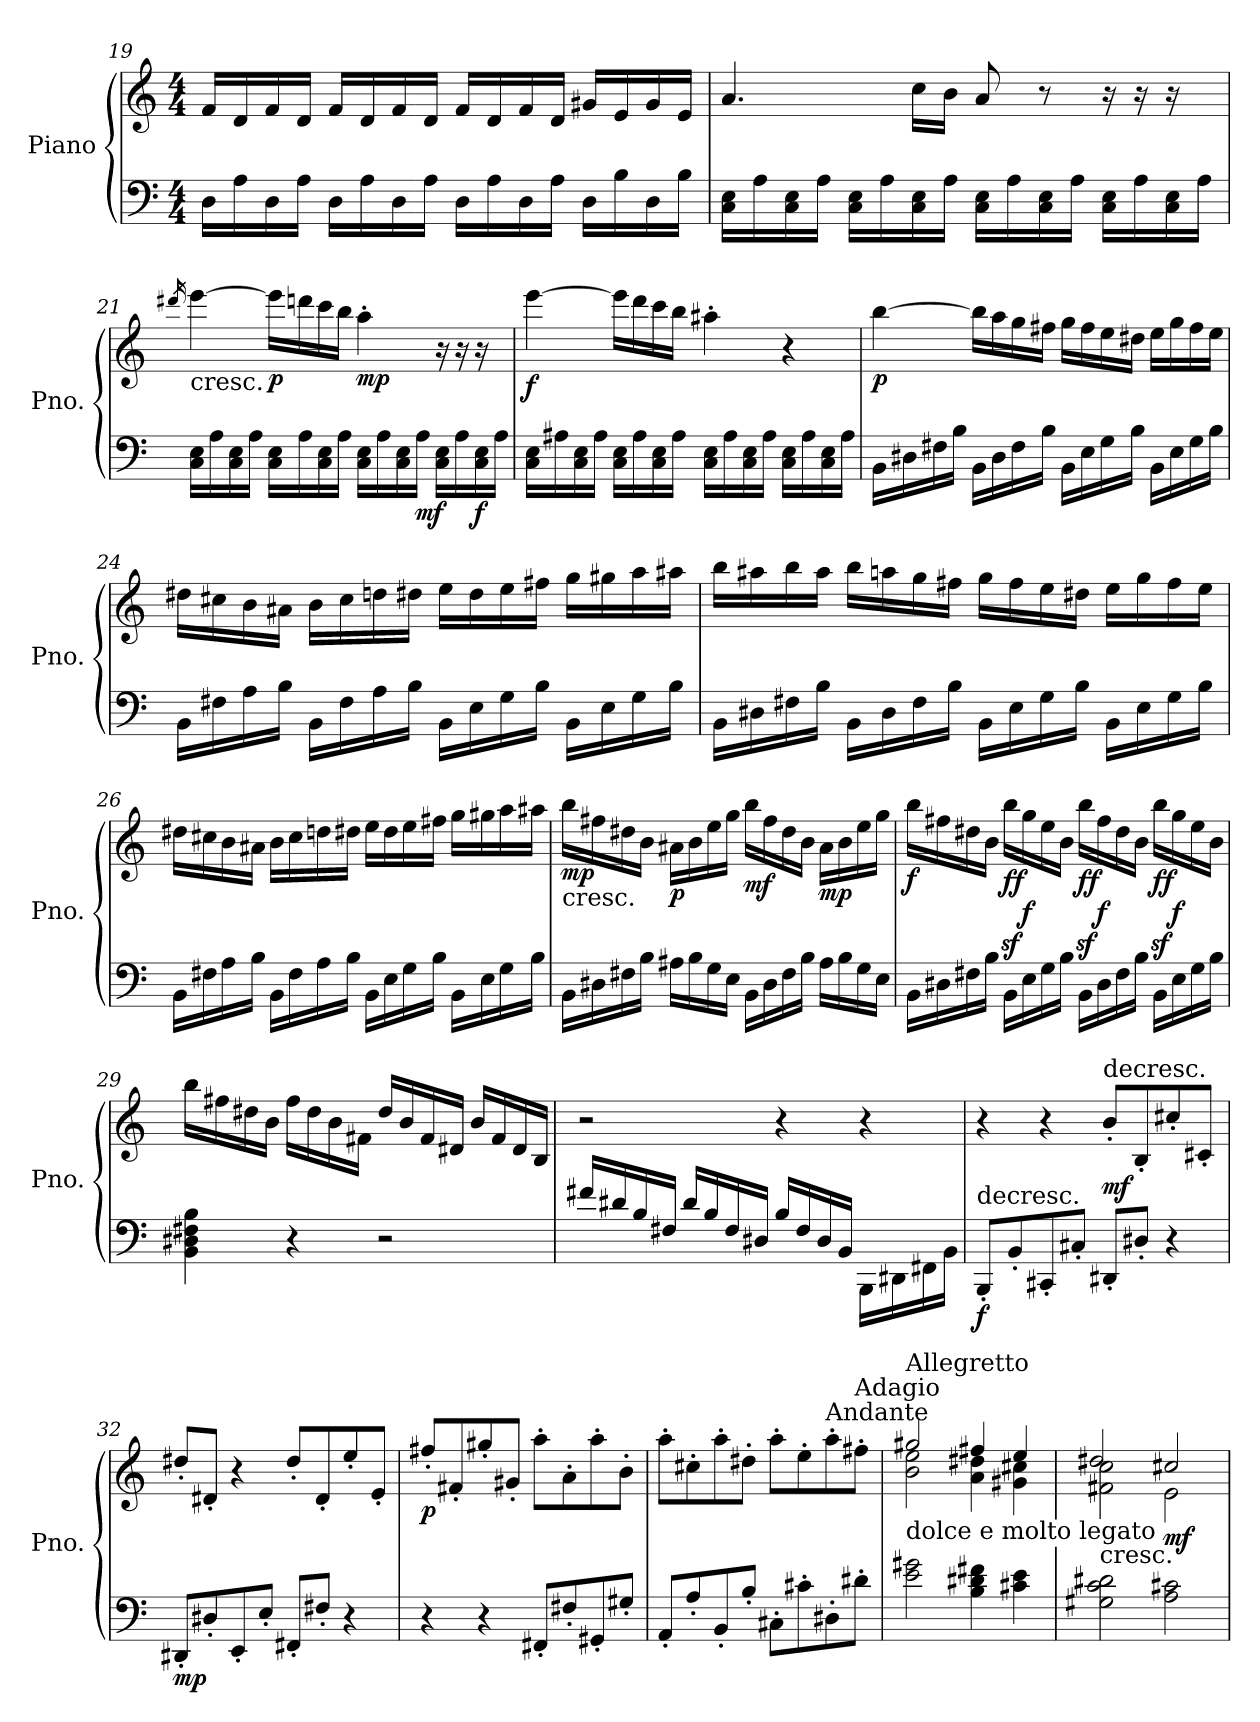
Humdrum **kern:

**kern	**kern	**dynam
*part1	*part1	*part1
*staff2	*staff1	*staff1/2
*I"Piano	*	*
*I'Pno.	*	*
!!LO:LB:g=z
*clefF4	*clefG2	*
*k[]	*k[]	*
*C:	*C:	*
*M4/4	*M4/4	*
=19	=19	=19
16D\LL	16f/LL	.
16A\	16d/	.
16D\	16f/	.
16A\JJ	16d/JJ	.
16D\LL	16f/LL	.
16A\	16d/	.
16D\	16f/	.
16A\JJ	16d/JJ	.
16D\LL	16f/LL	.
16A\	16d/	.
16D\	16f/	.
16A\JJ	16d/JJ	.
16D\LL	16g#X/LL	.
16B\	16e/	.
16D\	16g#/	.
16B\JJ	16e/JJ	.
=20	=20	=20
16C\ 16E\LL	4.a/	.
16A\	.	.
16C\ 16E\	.	.
16A\JJ	.	.
16C\ 16E\LL	.	.
16A\	.	.
16C\ 16E\	16cc\LL	.
16A\JJ	16b\JJ	.
16C\ 16E\LL	8a/	.
16A\	.	.
16C\ 16E\	8r	.
16A\JJ	.	.
16C\ 16E\LL	16r	.
16A\	16r	.
16C\ 16E\	16r	.
16A\JJ	16ddd#X\yy	.
!!LO:LB:g=z
=21	=21	=21
.	16qddd#X/	.
!	!LO:TX:b:t=cresc.	!
16C\ 16E\LL	[4eee\	.
16A\	.	.
16C\ 16E\	.	.
16A\JJ	.	.
!	!	!LO:DY:b
16C\ 16E\LL	16eee\LL]	p
16A\	16dddn\	.
16C\ 16E\	16ccc\	.
16A\JJ	16bb\JJ	.
!	!	!LO:DY:b
16C\ 16E\LL	4aa'\	mp
16A\	.	.
16C\ 16E\	.	.
!	!	!LO:DY:b=2
16A\JJ	.	mf
16C\ 16E\LL	16r	.
16A\	16r	.
!	!	!LO:DY:b=2
16C\ 16E\	16r	f
16A\JJ	16ddd#X\yy	.
=22	=22	=22
!	!	!LO:DY:b
16C\ 16E\LL	[4eee\	f
16A#X\	.	.
16C\ 16E\	.	.
16A#\JJ	.	.
16C\ 16E\LL	16eee\LL]	.
16A#\	16ddd\	.
16C\ 16E\	16ccc\	.
16A#\JJ	16bb\JJ	.
16C\ 16E\LL	4aa#X'\	.
16A#\	.	.
16C\ 16E\	.	.
16A#\JJ	.	.
16C\ 16E\LL	4r	.
16A#\	.	.
16C\ 16E\	.	.
16A#\JJ	.	.
!!LO:LB:g=z
=23	=23	=23
!	!	!LO:DY:b
16BB\LL	[4bb\	p
16D#X\	.	.
16F#X\	.	.
16B\JJ	.	.
16BB\LL	16bb\LL]	.
16D#\	16aa\	.
16F#\	16gg\	.
16B\JJ	16ff#X\JJ	.
16BB\LL	16gg\LL	.
16E\	16ff#\	.
16G\	16ee\	.
16B\JJ	16dd#X\JJ	.
16BB\LL	16ee\LL	.
16E\	16gg\	.
16G\	16ff#\	.
16B\JJ	16ee\JJ	.
=24	=24	=24
16BB\LL	16dd#X\LL	.
16F#X\	16cc#X\	.
16A\	16b\	.
16B\JJ	16a#X\JJ	.
16BB\LL	16b\LL	.
16F#\	16cc#\	.
16A\	16ddn\	.
16B\JJ	16dd#X\JJ	.
16BB\LL	16ee\LL	.
16E\	16dd#\	.
16G\	16ee\	.
16B\JJ	16ff#X\JJ	.
16BB\LL	16gg\LL	.
16E\	16gg#X\	.
16G\	16aa\	.
16B\JJ	16aa#X\JJ	.
!!LO:PB:g=z
=25	=25	=25
16BB\LL	16bb\LL	.
16D#X\	16aa#X\	.
16F#X\	16bb\	.
16B\JJ	16aa#\JJ	.
16BB\LL	16bb\LL	.
16D#\	16aan\	.
16F#\	16gg\	.
16B\JJ	16ff#X\JJ	.
16BB\LL	16gg\LL	.
16E\	16ff#\	.
16G\	16ee\	.
16B\JJ	16dd#X\JJ	.
16BB\LL	16ee\LL	.
16E\	16gg\	.
16G\	16ff#\	.
16B\JJ	16ee\JJ	.
=26	=26	=26
16BB\LL	16dd#X\LL	.
16F#X\	16cc#X\	.
16A\	16b\	.
16B\JJ	16a#X\JJ	.
16BB\LL	16b\LL	.
16F#\	16cc#\	.
16A\	16ddn\	.
16B\JJ	16dd#X\JJ	.
16BB\LL	16ee\LL	.
16E\	16dd#\	.
16G\	16ee\	.
16B\JJ	16ff#X\JJ	.
16BB\LL	16gg\LL	.
16E\	16gg#X\	.
16G\	16aa\	.
16B\JJ	16aa#X\JJ	.
!!LO:LB:g=z
=27	=27	=27
!	!LO:TX:b:t=cresc.	!
!	!	!LO:DY:b
16BB\LL	16bb\LL	mp
16D#X\	16ff#X\	.
16F#X\	16dd#X\	.
16B\JJ	16b\JJ	.
!	!	!LO:DY:b
16A#X\LL	16a#X\LL	p
16B\	16b\	.
16G\	16ee\	.
16E\JJ	16gg\JJ	.
!	!	!LO:DY:b
16BB\LL	16bb\LL	mf
16D#\	16ff#\	.
16F#\	16dd#\	.
16B\JJ	16b\JJ	.
!	!	!LO:DY:b
16A#\LL	16a#\LL	mp
16B\	16b\	.
16G\	16ee\	.
16E\JJ	16gg\JJ	.
=28	=28	=28
!	!	!LO:DY:b
16BB\LL	16bb\LL	f
16D#X\	16ff#X\	.
16F#X\	16dd#X\	.
16B\JJ	16b\JJ	.
!	!	!LO:DY:b
16BB\LL	16bbz<\LL	ff
!	!	!LO:DY:b
16E\	16gg\	f
16G\	16ee\	.
16B\JJ	16b\JJ	.
!	!	!LO:DY:b
16BB\LL	16bbz<\LL	ff
!	!	!LO:DY:b
16D#\	16ff#\	f
16F#\	16dd#\	.
16B\JJ	16b\JJ	.
!	!	!LO:DY:b
16BB\LL	16bbz<\LL	ff
!	!	!LO:DY:b
16E\	16gg\	f
16G\	16ee\	.
16B\JJ	16b\JJ	.
!!LO:LB:g=z
=29	=29	=29
4BB\ 4D#X\ 4F#X\ 4B\	16bb\LL	.
.	16ff#X\	.
.	16dd#X\	.
.	16b\JJ	.
4r	16ff#\LL	.
.	16dd#\	.
.	16b\	.
.	16f#X\JJ	.
2r	16dd#/LL	.
.	16b/	.
.	16f#/	.
.	16d#X/JJ	.
.	16b/LL	.
.	16f#/	.
.	16d#/	.
.	16B/JJ	.
=30	=30	=30
16f#X/LL	2r	.
16d#X/	.	.
16B/	.	.
16F#X/JJ	.	.
16d#/LL	.	.
16B/	.	.
16F#/	.	.
16D#X/JJ	.	.
16B/LL	4r	.
16F#/	.	.
16D#/	.	.
16BB/JJ	.	.
16BBB\LL	4r	.
16DD#X\	.	.
16FF#X\	.	.
16BB\JJ	.	.
!!LO:LB:g=z
=31	=31	=31
!LO:TX:a:t=decresc.	!	!
!	!	!LO:DY:b=2
8BBB'/L	4r	f
8BB'/	.	.
8CC#X'/	4r	.
8C#X'/J	.	.
!	!LO:TX:a:t=decresc.	!
!	!	!LO:DY:b
8DD#X'/L	8b'/L	mf
8D#X'/J	8B'/	.
4r	8cc#X'/	.
.	8c#X'/J	.
=32	=32	=32
!	!	!LO:DY:b=2
8DD#X'/L	8dd#X'/L	mp
8D#X'/	8d#X'/J	.
8EE'/	4r	.
8E'/J	.	.
8FF#X'/L	8dd#'/L	.
8F#X'/J	8d#'/	.
4r	8ee'/	.
.	8e'/J	.
=33	=33	=33
!	!	!LO:DY:b
4r	8ff#X'/L	p
.	8f#X'/	.
4r	8gg#X'/	.
.	8g#X'/J	.
8FF#X'/L	8aa'\L	.
8F#X'/	8a'\	.
8GG#X'/	8aa'\	.
8G#X'/J	8b'\J	.
!!LO:LB:g=z
=34	=34	=34
8AA'/L	8aa'\L	.
8A'/	8cc#X'\	.
8BB'/	8aa'\	.
8B'/J	8dd#X'\J	.
8C#X'\L	8aa'\L	.
8c#X'\	8ee'\	.
!	!LO:TX:a:t=Andante	!
8D#X'\	8aa'\	.
!	!LO:TX:a:t=Adagio	!
8d#X'\J	8ff#X'\J	.
=35	=35	=35
*	*^	*
!	!LO:TX:b:t=dolce e molto legato	!	!
!	!LO:TX:a:t=Allegretto	!	!
2e\ 2g#X\	2b\ 2ee\	2gg#X/	.
4B\ 4d#X\ 4f#X\	4a\ 4dd#X\	4ff#X/	.
4c#X\ 4e\	4g#X\ 4cc#X\	4ee/	.
=36	=36	=36	=36
!	!LO:TX:b:t=cresc.	!	!
2G#X\ 2c\ 2d#X\	2f#X\ 2cc\	2dd#X/	.
!	!	!	!LO:DY:b
2A\ 2c#X\	2e\	2cc#X/	mf
*	*v	*v	*
=	=	=
*-	*-	*-
